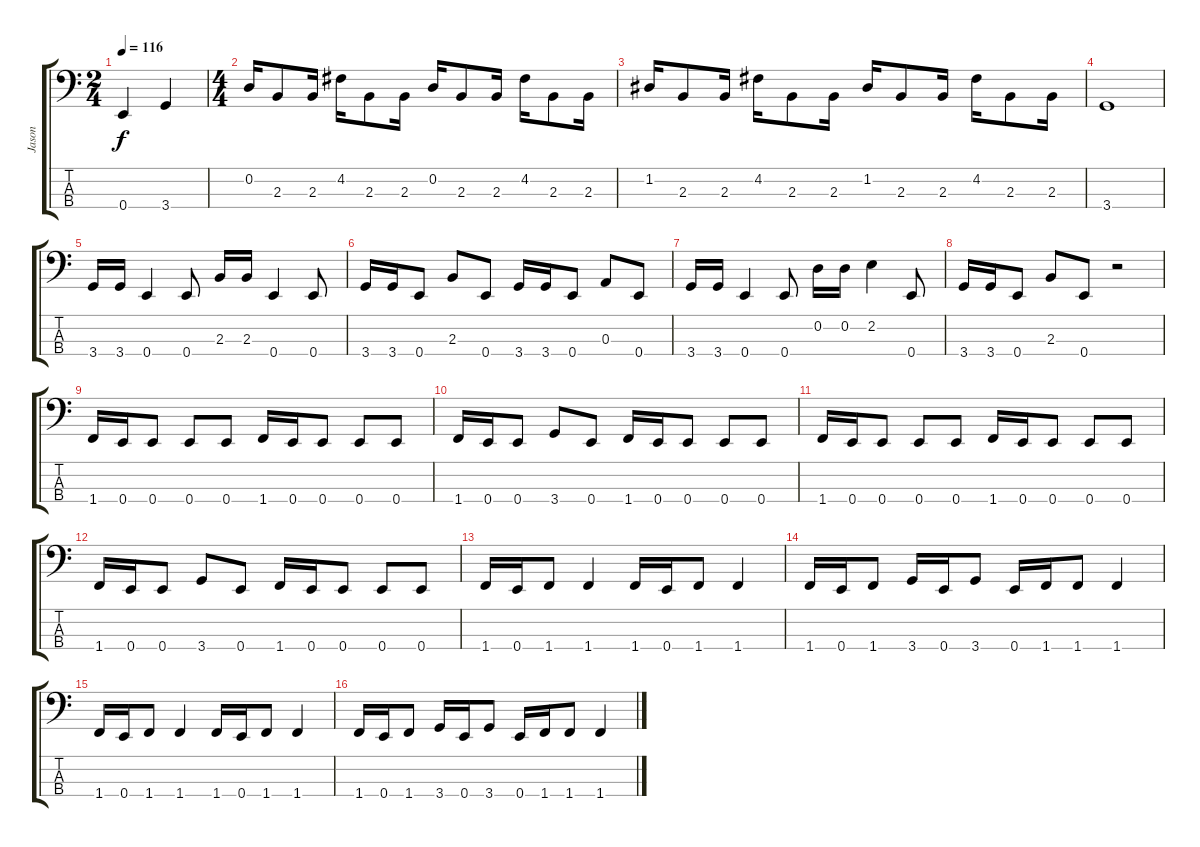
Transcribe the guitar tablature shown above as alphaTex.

\track ("Jason" "Jason") {instrument electricbasspick}
\staff {score tabs}
\tuning (G2 D2 A1 E1) {hide}
\ts (2 4)
\tempo 116
\clef f4
\ks c
0.4.4{dy f} 3.4.4 |
\ts (4 4)
0.2.16 2.3.8 2.3.16 4.2.16 2.3.8 2.3.16 0.2.16 2.3.8 2.3.16 4.2.16 2.3.8 2.3.16 |
1.2.16 2.3.8 2.3.16 4.2.16 2.3.8 2.3.16 1.2.16 2.3.8 2.3.16 4.2.16 2.3.8 2.3.16 |
3.4.1 |
3.4.16 3.4.16 0.4.4 0.4.8 2.3.16 2.3.16 0.4.4 0.4.8 |
3.4.16 3.4.16 0.4.8 2.3.8 0.4.8 3.4.16 3.4.16 0.4.8 0.3.8 0.4.8 |
3.4.16 3.4.16 0.4.4 0.4.8 0.2.16 0.2.16 2.2.4 0.4.8 |
3.4.16 3.4.16 0.4.8 2.3.8 0.4.8 r.2 |
1.4.16 0.4.16 0.4.8 0.4.8 0.4.8 1.4.16 0.4.16 0.4.8 0.4.8 0.4.8 |
1.4.16 0.4.16 0.4.8 3.4.8 0.4.8 1.4.16 0.4.16 0.4.8 0.4.8 0.4.8 |
1.4.16 0.4.16 0.4.8 0.4.8 0.4.8 1.4.16 0.4.16 0.4.8 0.4.8 0.4.8 |
1.4.16 0.4.16 0.4.8 3.4.8 0.4.8 1.4.16 0.4.16 0.4.8 0.4.8 0.4.8 |
1.4.16 0.4.16 1.4.8 1.4.4 1.4.16 0.4.16 1.4.8 1.4.4 |
1.4.16 0.4.16 1.4.8 3.4.16 0.4.16 3.4.8 0.4.16 1.4.16 1.4.8 1.4.4 |
1.4.16 0.4.16 1.4.8 1.4.4 1.4.16 0.4.16 1.4.8 1.4.4 |
1.4.16 0.4.16 1.4.8 3.4.16 0.4.16 3.4.8 0.4.16 1.4.16 1.4.8 1.4.4
